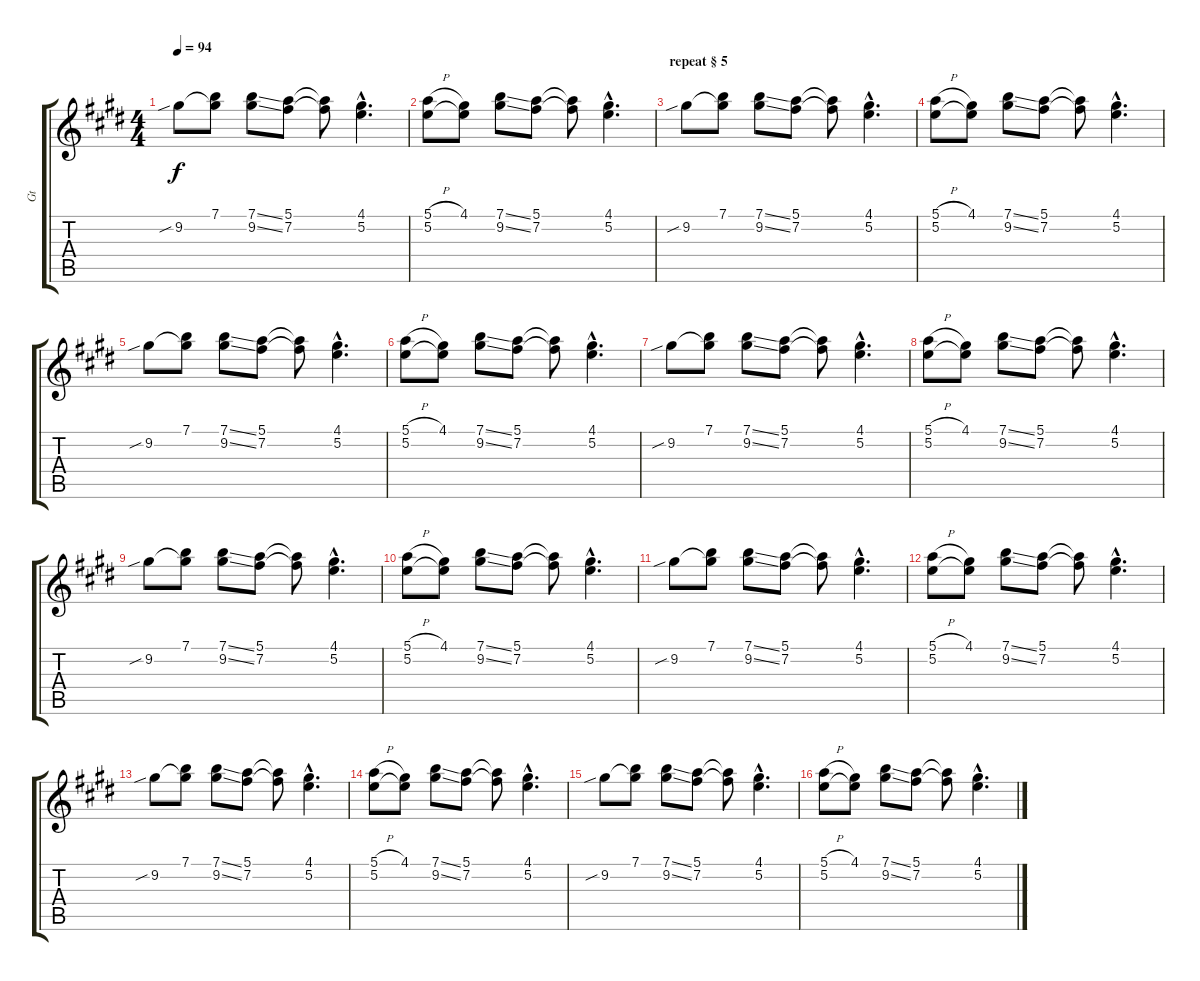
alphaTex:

\track ("Gt" "Gt") {instrument electricguitarjazz}
\staff {score tabs}
\tuning (E4 B3 G3 D3 A2 E2) {hide}
\ts (4 4)
\tempo 94
\clef g2
\ks e
9.2{sib}.8{dy f} (7.1 9.2{t}).8 (7.1{ss} 9.2{ss}).8 (5.1 7.2).8 (5.1{t} 7.2{t}).8 (4.1{hac} 5.2{hac}).4{d} |
(5.1{h} 5.2).8 (4.1 5.2{t}).8 (7.1{ss} 9.2{ss}).8 (5.1 7.2).8 (5.1{t} 7.2{t}).8 (4.1{hac} 5.2{hac}).4{d} |
\section ("" "repeat § 5")
9.2{sib}.8 (7.1 9.2{t}).8 (7.1{ss} 9.2{ss}).8 (5.1 7.2).8 (5.1{t} 7.2{t}).8 (4.1{hac} 5.2{hac}).4{d} |
(5.1{h} 5.2).8 (4.1 5.2{t}).8 (7.1{ss} 9.2{ss}).8 (5.1 7.2).8 (5.1{t} 7.2{t}).8 (4.1{hac} 5.2{hac}).4{d} |
9.2{sib}.8 (7.1 9.2{t}).8 (7.1{ss} 9.2{ss}).8 (5.1 7.2).8 (5.1{t} 7.2{t}).8 (4.1{hac} 5.2{hac}).4{d} |
(5.1{h} 5.2).8 (4.1 5.2{t}).8 (7.1{ss} 9.2{ss}).8 (5.1 7.2).8 (5.1{t} 7.2{t}).8 (4.1{hac} 5.2{hac}).4{d} |
9.2{sib}.8 (7.1 9.2{t}).8 (7.1{ss} 9.2{ss}).8 (5.1 7.2).8 (5.1{t} 7.2{t}).8 (4.1{hac} 5.2{hac}).4{d} |
(5.1{h} 5.2).8 (4.1 5.2{t}).8 (7.1{ss} 9.2{ss}).8 (5.1 7.2).8 (5.1{t} 7.2{t}).8 (4.1{hac} 5.2{hac}).4{d} |
9.2{sib}.8 (7.1 9.2{t}).8 (7.1{ss} 9.2{ss}).8 (5.1 7.2).8 (5.1{t} 7.2{t}).8 (4.1{hac} 5.2{hac}).4{d} |
(5.1{h} 5.2).8 (4.1 5.2{t}).8 (7.1{ss} 9.2{ss}).8 (5.1 7.2).8 (5.1{t} 7.2{t}).8 (4.1{hac} 5.2{hac}).4{d} |
9.2{sib}.8 (7.1 9.2{t}).8 (7.1{ss} 9.2{ss}).8 (5.1 7.2).8 (5.1{t} 7.2{t}).8 (4.1{hac} 5.2{hac}).4{d} |
(5.1{h} 5.2).8 (4.1 5.2{t}).8 (7.1{ss} 9.2{ss}).8 (5.1 7.2).8 (5.1{t} 7.2{t}).8 (4.1{hac} 5.2{hac}).4{d} |
9.2{sib}.8 (7.1 9.2{t}).8 (7.1{ss} 9.2{ss}).8 (5.1 7.2).8 (5.1{t} 7.2{t}).8 (4.1{hac} 5.2{hac}).4{d} |
(5.1{h} 5.2).8 (4.1 5.2{t}).8 (7.1{ss} 9.2{ss}).8 (5.1 7.2).8 (5.1{t} 7.2{t}).8 (4.1{hac} 5.2{hac}).4{d} |
9.2{sib}.8 (7.1 9.2{t}).8 (7.1{ss} 9.2{ss}).8 (5.1 7.2).8 (5.1{t} 7.2{t}).8 (4.1{hac} 5.2{hac}).4{d} |
(5.1{h} 5.2).8 (4.1 5.2{t}).8 (7.1{ss} 9.2{ss}).8 (5.1 7.2).8 (5.1{t} 7.2{t}).8 (4.1{hac} 5.2{hac}).4{d}
